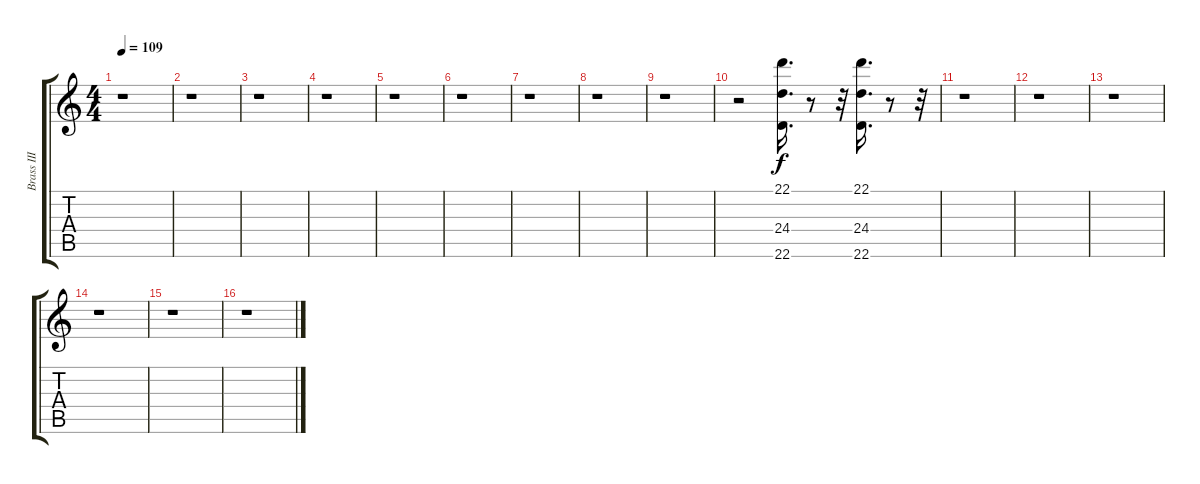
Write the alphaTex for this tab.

\track ("Brass III" "Brass III") {instrument brasssection}
\staff {score tabs}
\tuning (E4 B3 G3 D3 A2 E2) {hide}
\ts (4 4)
\tempo 109
\clef g2
\ks c
r.1{dy f} |
r.1 |
r.1 |
r.1 |
r.1 |
r.1 |
r.1 |
r.1 |
r.1 |
r.2 (22.1 24.4 22.6).16{d} r.8 r.32 (22.1 24.4 22.6).16{d} r.8 r.32 |
r.1 |
r.1 |
r.1 |
r.1 |
r.1 |
r.1
